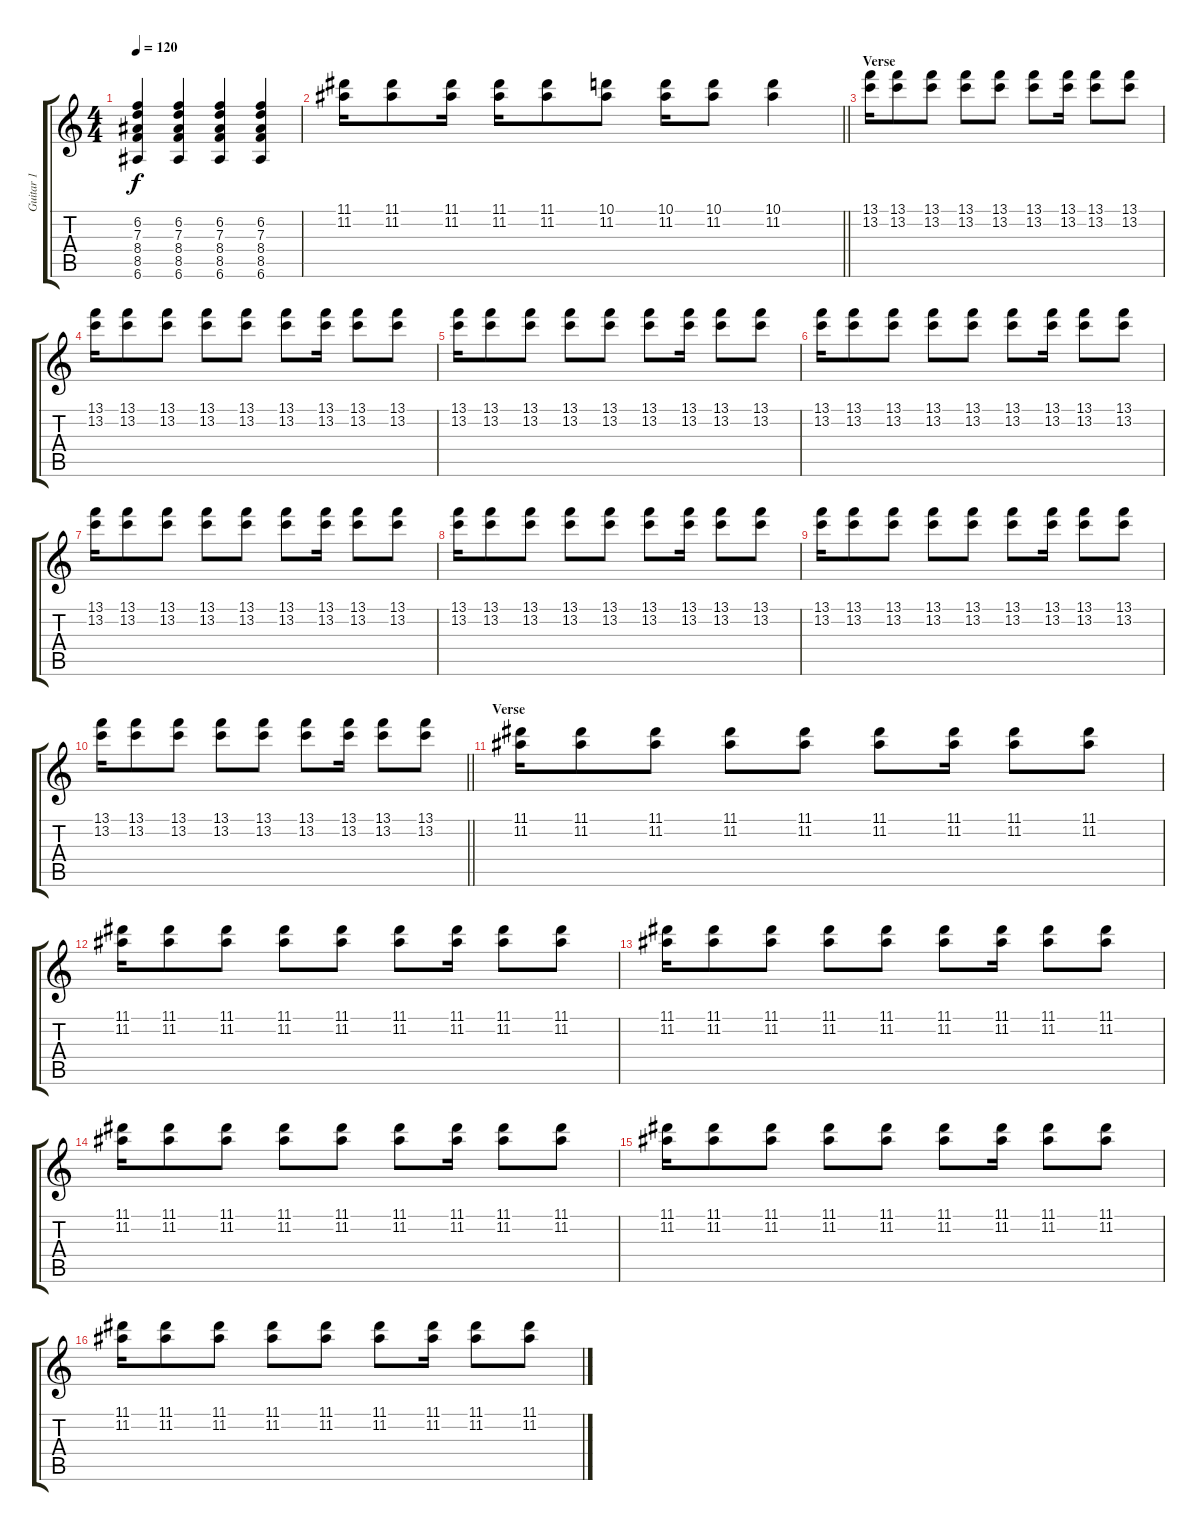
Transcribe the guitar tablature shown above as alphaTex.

\track ("Guitar 1" "Guitar 1") {instrument electricguitarclean}
\staff {score tabs}
\tuning (E4 B3 G3 D3 A2 E2) {hide}
\ts (4 4)
\tempo 120
\clef g2
\ks c
(6.2 7.3 8.4 8.5 6.6).4{dy f} (6.2 7.3 8.4 8.5 6.6).4 (6.2 7.3 8.4 8.5 6.6).4 (6.2 7.3 8.4 8.5 6.6).4 |
\barLineRight lightlight
(11.1 11.2).16 (11.1 11.2).8 (11.1 11.2).16 (11.1 11.2).16 (11.1 11.2).8 (10.1 11.2).8 (10.1 11.2).16 (10.1 11.2).8 (10.1 11.2).4 |
\section ("" "Verse")
(13.1 13.2).16 (13.1 13.2).8 (13.1 13.2).8 (13.1 13.2).8 (13.1 13.2).8 (13.1 13.2).8 (13.1 13.2).16 (13.1 13.2).8 (13.1 13.2).8 |
(13.1 13.2).16 (13.1 13.2).8 (13.1 13.2).8 (13.1 13.2).8 (13.1 13.2).8 (13.1 13.2).8 (13.1 13.2).16 (13.1 13.2).8 (13.1 13.2).8 |
(13.1 13.2).16 (13.1 13.2).8 (13.1 13.2).8 (13.1 13.2).8 (13.1 13.2).8 (13.1 13.2).8 (13.1 13.2).16 (13.1 13.2).8 (13.1 13.2).8 |
(13.1 13.2).16 (13.1 13.2).8 (13.1 13.2).8 (13.1 13.2).8 (13.1 13.2).8 (13.1 13.2).8 (13.1 13.2).16 (13.1 13.2).8 (13.1 13.2).8 |
(13.1 13.2).16 (13.1 13.2).8 (13.1 13.2).8 (13.1 13.2).8 (13.1 13.2).8 (13.1 13.2).8 (13.1 13.2).16 (13.1 13.2).8 (13.1 13.2).8 |
(13.1 13.2).16 (13.1 13.2).8 (13.1 13.2).8 (13.1 13.2).8 (13.1 13.2).8 (13.1 13.2).8 (13.1 13.2).16 (13.1 13.2).8 (13.1 13.2).8 |
(13.1 13.2).16 (13.1 13.2).8 (13.1 13.2).8 (13.1 13.2).8 (13.1 13.2).8 (13.1 13.2).8 (13.1 13.2).16 (13.1 13.2).8 (13.1 13.2).8 |
\barLineRight lightlight
(13.1 13.2).16 (13.1 13.2).8 (13.1 13.2).8 (13.1 13.2).8 (13.1 13.2).8 (13.1 13.2).8 (13.1 13.2).16 (13.1 13.2).8 (13.1 13.2).8 |
\section ("" "Verse")
(11.1 11.2).16 (11.1 11.2).8 (11.1 11.2).8 (11.1 11.2).8 (11.1 11.2).8 (11.1 11.2).8 (11.1 11.2).16 (11.1 11.2).8 (11.1 11.2).8 |
(11.1 11.2).16 (11.1 11.2).8 (11.1 11.2).8 (11.1 11.2).8 (11.1 11.2).8 (11.1 11.2).8 (11.1 11.2).16 (11.1 11.2).8 (11.1 11.2).8 |
(11.1 11.2).16 (11.1 11.2).8 (11.1 11.2).8 (11.1 11.2).8 (11.1 11.2).8 (11.1 11.2).8 (11.1 11.2).16 (11.1 11.2).8 (11.1 11.2).8 |
(11.1 11.2).16 (11.1 11.2).8 (11.1 11.2).8 (11.1 11.2).8 (11.1 11.2).8 (11.1 11.2).8 (11.1 11.2).16 (11.1 11.2).8 (11.1 11.2).8 |
(11.1 11.2).16 (11.1 11.2).8 (11.1 11.2).8 (11.1 11.2).8 (11.1 11.2).8 (11.1 11.2).8 (11.1 11.2).16 (11.1 11.2).8 (11.1 11.2).8 |
(11.1 11.2).16 (11.1 11.2).8 (11.1 11.2).8 (11.1 11.2).8 (11.1 11.2).8 (11.1 11.2).8 (11.1 11.2).16 (11.1 11.2).8 (11.1 11.2).8
